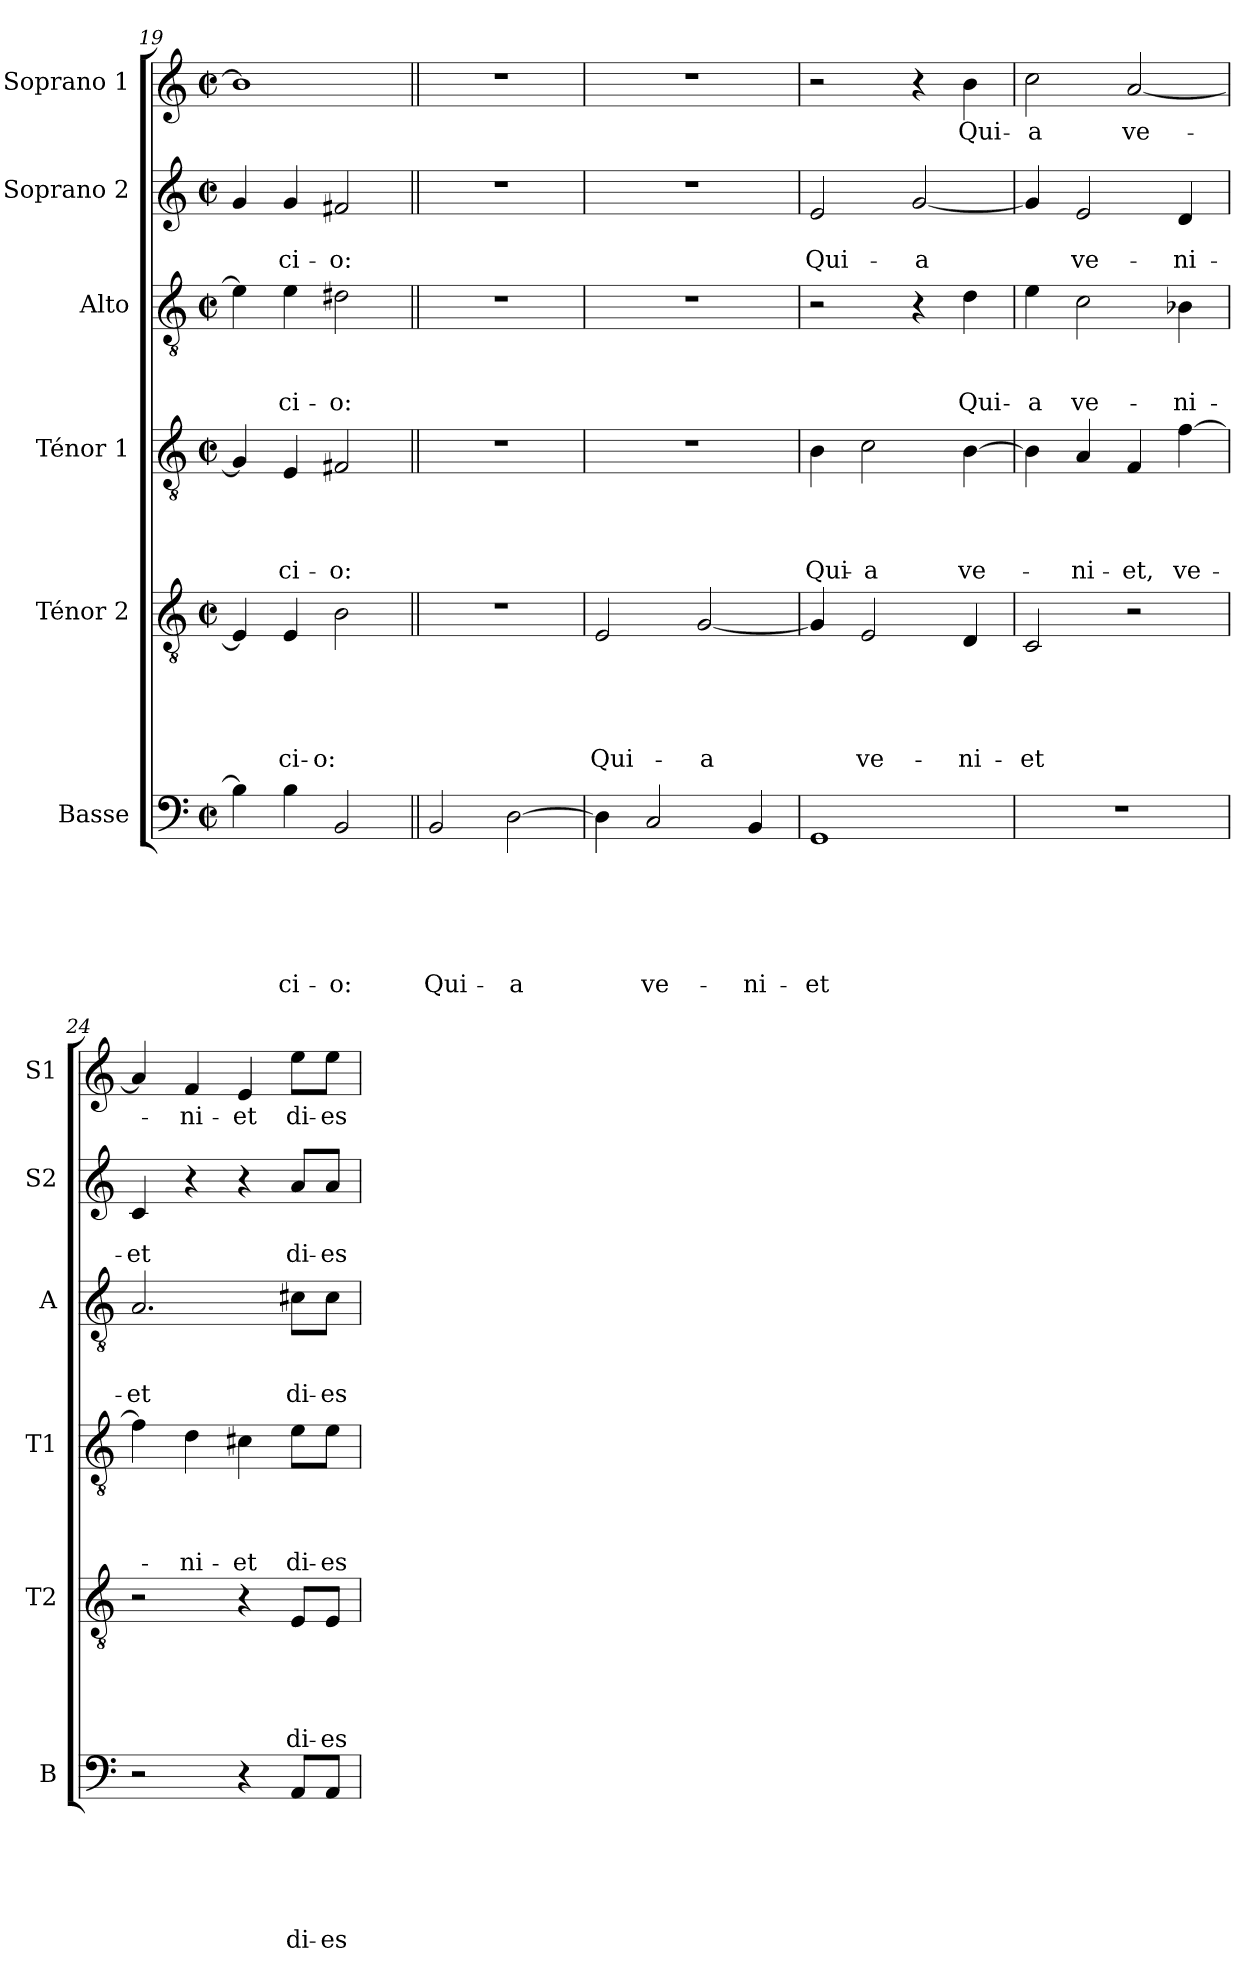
**kern	**text	**text	**text	**text	**text	**text	**kern	**text	**text	**text	**text	**text	**kern	**text	**text	**text	**text	**kern	**text	**text	**text	**kern	**text	**text	**kern	**text
*part6	*part6	*part6	*part6	*part6	*part6	*part6	*part5	*part5	*part5	*part5	*part5	*part5	*part4	*part4	*part4	*part4	*part4	*part3	*part3	*part3	*part3	*part2	*part2	*part2	*part1	*part1
*staff6	*staff6	*staff6	*staff6	*staff6	*staff6	*staff6	*staff5	*staff5	*staff5	*staff5	*staff5	*staff5	*staff4	*staff4	*staff4	*staff4	*staff4	*staff3	*staff3	*staff3	*staff3	*staff2	*staff2	*staff2	*staff1	*staff1
*I"Basse	*	*	*	*	*	*	*I"Ténor 2	*	*	*	*	*	*I"Ténor 1	*	*	*	*	*I"Alto	*	*	*	*I"Soprano 2	*	*	*I"Soprano 1	*
*I'B	*	*	*	*	*	*	*I'T2	*	*	*	*	*	*I'T1	*	*	*	*	*I'A	*	*	*	*I'S2	*	*	*I'S1	*
*clefF4	*	*	*	*	*	*	*clefGv2	*	*	*	*	*	*clefGv2	*	*	*	*	*clefGv2	*	*	*	*clefG2	*	*	*clefG2	*
*k[]	*	*	*	*	*	*	*k[]	*	*	*	*	*	*k[]	*	*	*	*	*k[]	*	*	*	*k[]	*	*	*k[]	*
*C:	*	*	*	*	*	*	*C:	*	*	*	*	*	*C:	*	*	*	*	*C:	*	*	*	*C:	*	*	*C:	*
*M2/2	*	*	*	*	*	*	*M2/2	*	*	*	*	*	*M2/2	*	*	*	*	*M2/2	*	*	*	*M2/2	*	*	*M2/2	*
*met(c|)	*	*	*	*	*	*	*met(c|)	*	*	*	*	*	*met(c|)	*	*	*	*	*met(c|)	*	*	*	*met(c|)	*	*	*met(c|)	*
=19	=19	=19	=19	=19	=19	=19	=19	=19	=19	=19	=19	=19	=19	=19	=19	=19	=19	=19	=19	=19	=19	=19	=19	=19	=19	=19
4B\]	.	.	.	.	.	.	4E/]	.	.	.	.	.	4G/]	.	.	.	.	4e\]	.	.	.	4g/	.	.	1b]	.
!	!	!	!	!	!	!LO:LY:b	!	!	!	!	!	!LO:LY:b	!	!	!	!	!LO:LY:b	!	!	!	!LO:LY:b	!	!	!LO:LY:b	!	!
4B\	.	.	.	.	.	-ci-	4E/	.	.	.	.	-ci-	4E/	.	.	.	-ci-	4e\	.	.	-ci-	4g/	.	-ci-	.	.
!	!	!	!	!	!	!LO:LY:b	!	!	!	!	!	!LO:LY:b	!	!	!	!	!LO:LY:b	!	!	!	!LO:LY:b	!	!	!LO:LY:b	!	!
2BB/	.	.	.	.	.	-o:	2B\	.	.	.	.	-o:	2F#X/	.	.	.	-o:	2d#X\	.	.	-o:	2f#X/	.	-o:	.	.
=20||	=20||	=20||	=20||	=20||	=20||	=20||	=20||	=20||	=20||	=20||	=20||	=20||	=20||	=20||	=20||	=20||	=20||	=20||	=20||	=20||	=20||	=20||	=20||	=20||	=20||	=20||
!	!	!	!	!	!	!LO:LY:b	!	!	!	!	!	!	!	!	!	!	!	!	!	!	!	!	!	!	!	!
2BB/	.	.	.	.	.	Qui-	1r	.	.	.	.	.	1r	.	.	.	.	1r	.	.	.	1r	.	.	1r	.
!	!	!	!	!	!	!LO:LY:b	!	!	!	!	!	!	!	!	!	!	!	!	!	!	!	!	!	!	!	!
[2D\	.	.	.	.	.	-a	.	.	.	.	.	.	.	.	.	.	.	.	.	.	.	.	.	.	.	.
=21	=21	=21	=21	=21	=21	=21	=21	=21	=21	=21	=21	=21	=21	=21	=21	=21	=21	=21	=21	=21	=21	=21	=21	=21	=21	=21
!	!	!	!	!	!	!	!	!	!	!	!	!LO:LY:b	!	!	!	!	!	!	!	!	!	!	!	!	!	!
4D\]	.	.	.	.	.	.	2E/	.	.	.	.	Qui-	1r	.	.	.	.	1r	.	.	.	1r	.	.	1r	.
!	!	!	!	!	!	!LO:LY:b	!	!	!	!	!	!	!	!	!	!	!	!	!	!	!	!	!	!	!	!
2C/	.	.	.	.	.	ve-	.	.	.	.	.	.	.	.	.	.	.	.	.	.	.	.	.	.	.	.
!	!	!	!	!	!	!	!	!	!	!	!	!LO:LY:b	!	!	!	!	!	!	!	!	!	!	!	!	!	!
.	.	.	.	.	.	.	[2G/	.	.	.	.	-a	.	.	.	.	.	.	.	.	.	.	.	.	.	.
!	!	!	!	!	!	!LO:LY:b	!	!	!	!	!	!	!	!	!	!	!	!	!	!	!	!	!	!	!	!
4BB/	.	.	.	.	.	-ni-	.	.	.	.	.	.	.	.	.	.	.	.	.	.	.	.	.	.	.	.
=22	=22	=22	=22	=22	=22	=22	=22	=22	=22	=22	=22	=22	=22	=22	=22	=22	=22	=22	=22	=22	=22	=22	=22	=22	=22	=22
!	!	!	!	!	!	!LO:LY:b	!	!	!	!	!	!	!	!	!	!	!LO:LY:b	!	!	!	!	!	!	!LO:LY:b	!	!
1GG	.	.	.	.	.	-et	4G/]	.	.	.	.	.	4B\	.	.	.	Qui-	2r	.	.	.	2e/	.	Qui-	2r	.
!	!	!	!	!	!	!	!	!	!	!	!	!LO:LY:b	!	!	!	!	!LO:LY:b	!	!	!	!	!	!	!	!	!
.	.	.	.	.	.	.	2E/	.	.	.	.	ve-	2c\	.	.	.	-a	.	.	.	.	.	.	.	.	.
!	!	!	!	!	!	!	!	!	!	!	!	!	!	!	!	!	!	!	!	!	!	!	!	!LO:LY:b	!	!
.	.	.	.	.	.	.	.	.	.	.	.	.	.	.	.	.	.	4r	.	.	.	[2g/	.	-a	4r	.
!	!	!	!	!	!	!	!	!	!	!	!	!LO:LY:b	!	!	!	!	!LO:LY:b	!	!	!	!LO:LY:b	!	!	!	!	!LO:LY:b
.	.	.	.	.	.	.	4D/	.	.	.	.	-ni-	[4B\	.	.	.	ve-	4d\	.	.	Qui-	.	.	.	4b\	Qui-
=23	=23	=23	=23	=23	=23	=23	=23	=23	=23	=23	=23	=23	=23	=23	=23	=23	=23	=23	=23	=23	=23	=23	=23	=23	=23	=23
!	!	!	!	!	!	!	!	!	!	!	!	!LO:LY:b	!	!	!	!	!	!	!	!	!LO:LY:b	!	!	!	!	!LO:LY:b
1r	.	.	.	.	.	.	2C/	.	.	.	.	-et	4B\]	.	.	.	.	4e\	.	.	-a	4g/]	.	.	2cc\	-a
!	!	!	!	!	!	!	!	!	!	!	!	!	!	!	!	!	!LO:LY:b	!	!	!	!LO:LY:b	!	!	!LO:LY:b	!	!
.	.	.	.	.	.	.	.	.	.	.	.	.	4A/	.	.	.	-ni-	2c\	.	.	ve-	2e/	.	ve-	.	.
!	!	!	!	!	!	!	!	!	!	!	!	!	!	!	!	!	!LO:LY:b	!	!	!	!	!	!	!	!	!LO:LY:b
.	.	.	.	.	.	.	2r	.	.	.	.	.	4F/	.	.	.	-et,	.	.	.	.	.	.	.	[2a/	ve-
!	!	!	!	!	!	!	!	!	!	!	!	!	!	!	!	!	!LO:LY:b	!	!	!	!LO:LY:b	!	!	!LO:LY:b	!	!
.	.	.	.	.	.	.	.	.	.	.	.	.	[4f\	.	.	.	ve-	4B-X\	.	.	-ni-	4d/	.	-ni-	.	.
=24	=24	=24	=24	=24	=24	=24	=24	=24	=24	=24	=24	=24	=24	=24	=24	=24	=24	=24	=24	=24	=24	=24	=24	=24	=24	=24
!	!	!	!	!	!	!	!	!	!	!	!	!	!	!	!	!	!	!	!	!	!LO:LY:b	!	!	!LO:LY:b	!	!
2r	.	.	.	.	.	.	2r	.	.	.	.	.	4f\]	.	.	.	.	2.A/	.	.	-et	4c/	.	-et	4a/]	.
!	!	!	!	!	!	!	!	!	!	!	!	!	!	!	!	!	!LO:LY:b	!	!	!	!	!	!	!	!	!LO:LY:b
.	.	.	.	.	.	.	.	.	.	.	.	.	4d\	.	.	.	-ni-	.	.	.	.	4r	.	.	4f/	-ni-
!	!	!	!	!	!	!	!	!	!	!	!	!	!	!	!	!	!LO:LY:b	!	!	!	!	!	!	!	!	!LO:LY:b
4r	.	.	.	.	.	.	4r	.	.	.	.	.	4c#X\	.	.	.	-et	.	.	.	.	4r	.	.	4e/	-et
!	!	!	!	!	!	!LO:LY:b	!	!	!	!	!	!LO:LY:b	!	!	!	!	!LO:LY:b	!	!	!	!LO:LY:b	!	!	!LO:LY:b	!	!LO:LY:b
8AA/L	.	.	.	.	.	di-	8E/L	.	.	.	.	di-	8e\L	.	.	.	di-	8c#X\L	.	.	di-	8a/L	.	di-	8ee\L	di-
!	!	!	!	!	!	!LO:LY:b	!	!	!	!	!	!LO:LY:b	!	!	!	!	!LO:LY:b	!	!	!	!LO:LY:b	!	!	!LO:LY:b	!	!LO:LY:b
8AA/J	.	.	.	.	.	-es	8E/J	.	.	.	.	-es	8e\J	.	.	.	-es	8c#\J	.	.	-es	8a/J	.	-es	8ee\J	-es
=	=	=	=	=	=	=	=	=	=	=	=	=	=	=	=	=	=	=	=	=	=	=	=	=	=	=
*-	*-	*-	*-	*-	*-	*-	*-	*-	*-	*-	*-	*-	*-	*-	*-	*-	*-	*-	*-	*-	*-	*-	*-	*-	*-	*-
